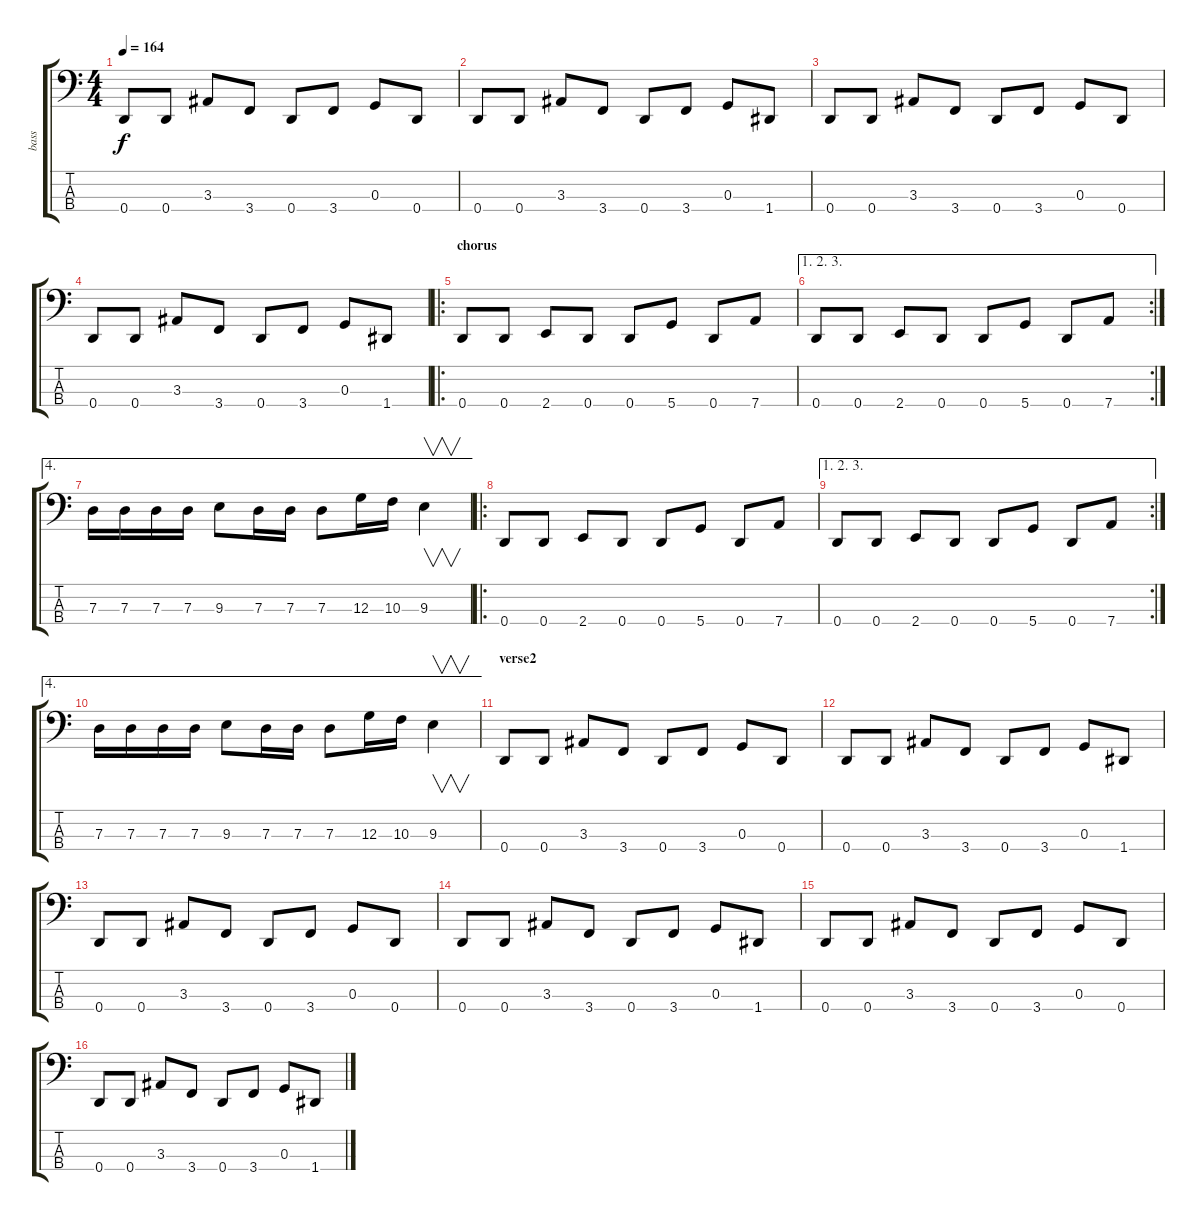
\track ("bass" "bass") {instrument electricbassfinger}
\staff {score tabs}
\tuning (F2 C2 G1 D1) {hide}
\ts (4 4)
\tempo 164
\clef f4
\ks c
0.4.8{dy f} 0.4.8 3.3.8 3.4.8 0.4.8 3.4.8 0.3.8 0.4.8 |
0.4.8 0.4.8 3.3.8 3.4.8 0.4.8 3.4.8 0.3.8 1.4.8 |
0.4.8 0.4.8 3.3.8 3.4.8 0.4.8 3.4.8 0.3.8 0.4.8 |
0.4.8 0.4.8 3.3.8 3.4.8 0.4.8 3.4.8 0.3.8 1.4.8 |
\ro
\section ("" "chorus")
0.4.8 0.4.8 2.4.8 0.4.8 0.4.8 5.4.8 0.4.8 7.4.8 |
\ae (1 2 3)
\rc 2
0.4.8 0.4.8 2.4.8 0.4.8 0.4.8 5.4.8 0.4.8 7.4.8 |
\ae 4
7.3.16 7.3.16 7.3.16 7.3.16 9.3.8 7.3.16 7.3.16 7.3.8 12.3.16 10.3.16 9.3.4{v} |
\ro
0.4.8 0.4.8 2.4.8 0.4.8 0.4.8 5.4.8 0.4.8 7.4.8 |
\ae (1 2 3)
\rc 2
0.4.8 0.4.8 2.4.8 0.4.8 0.4.8 5.4.8 0.4.8 7.4.8 |
\ae 4
7.3.16 7.3.16 7.3.16 7.3.16 9.3.8 7.3.16 7.3.16 7.3.8 12.3.16 10.3.16 9.3.4{v} |
\section ("" "verse2")
0.4.8 0.4.8 3.3.8 3.4.8 0.4.8 3.4.8 0.3.8 0.4.8 |
0.4.8 0.4.8 3.3.8 3.4.8 0.4.8 3.4.8 0.3.8 1.4.8 |
0.4.8 0.4.8 3.3.8 3.4.8 0.4.8 3.4.8 0.3.8 0.4.8 |
0.4.8 0.4.8 3.3.8 3.4.8 0.4.8 3.4.8 0.3.8 1.4.8 |
0.4.8 0.4.8 3.3.8 3.4.8 0.4.8 3.4.8 0.3.8 0.4.8 |
0.4.8 0.4.8 3.3.8 3.4.8 0.4.8 3.4.8 0.3.8 1.4.8
